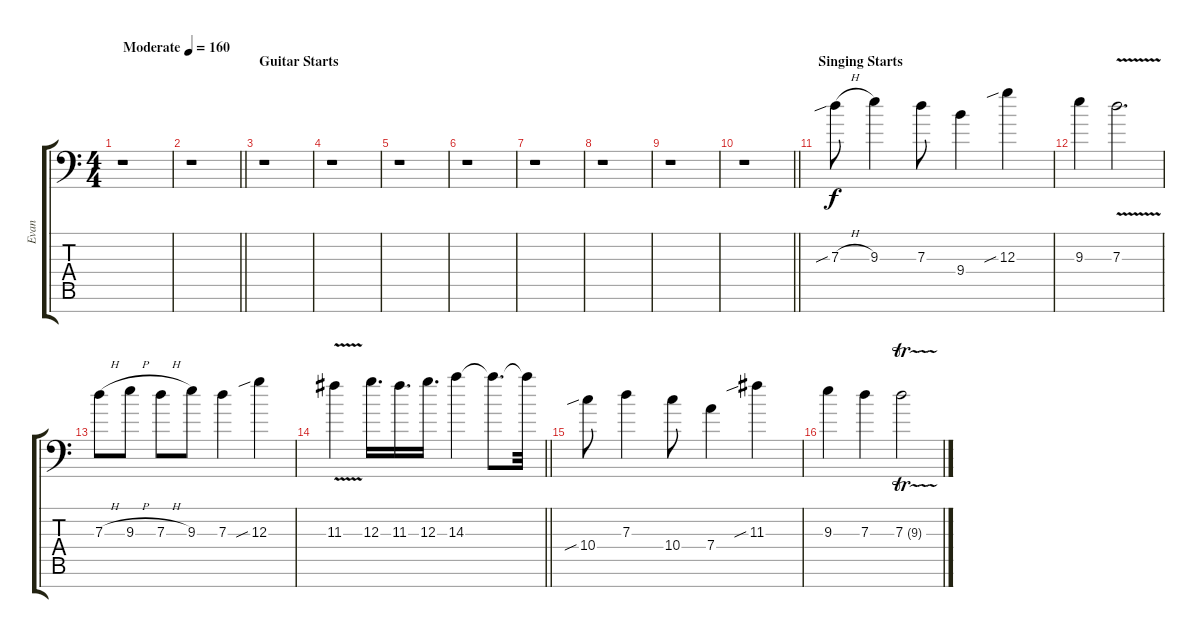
\track ("Evan" "Evan") {instrument distortionguitar}
\staff {score tabs}
\tuning (E4 B3 G3 D3 A2 E2 A1) {hide}
\ts (4 4)
\tempo (160 "Moderate")
\clef f4
\ks c
r.1{dy f instrument distortionguitar} |
\barLineRight lightlight
r.1 |
\section ("" "Guitar Starts")
r.1 |
r.1 |
r.1 |
r.1 |
r.1 |
r.1 |
r.1 |
\barLineRight lightlight
r.1 |
\section ("" "Singing Starts")
7.3{sib h}.8 9.3.4 7.3.8 9.4.4 12.3{sib}.4 |
9.3.4 7.3{v}.2{d} |
7.3{h}.8 9.3{h}.8 7.3{h}.8 9.3.8 7.3.4 12.3{sib}.4 |
\barLineRight lightlight
11.3{v}.4 12.3.16{d} 11.3.16{d} 12.3.16{d} 14.3.4 14.3{t}.8{d} 14.3{t}.32 |
10.4{sib}.8 7.3.4 10.4.8 7.4.4 11.3{sib}.4 |
9.3.4 7.3.4 7.3{tr (9 16)}.2
